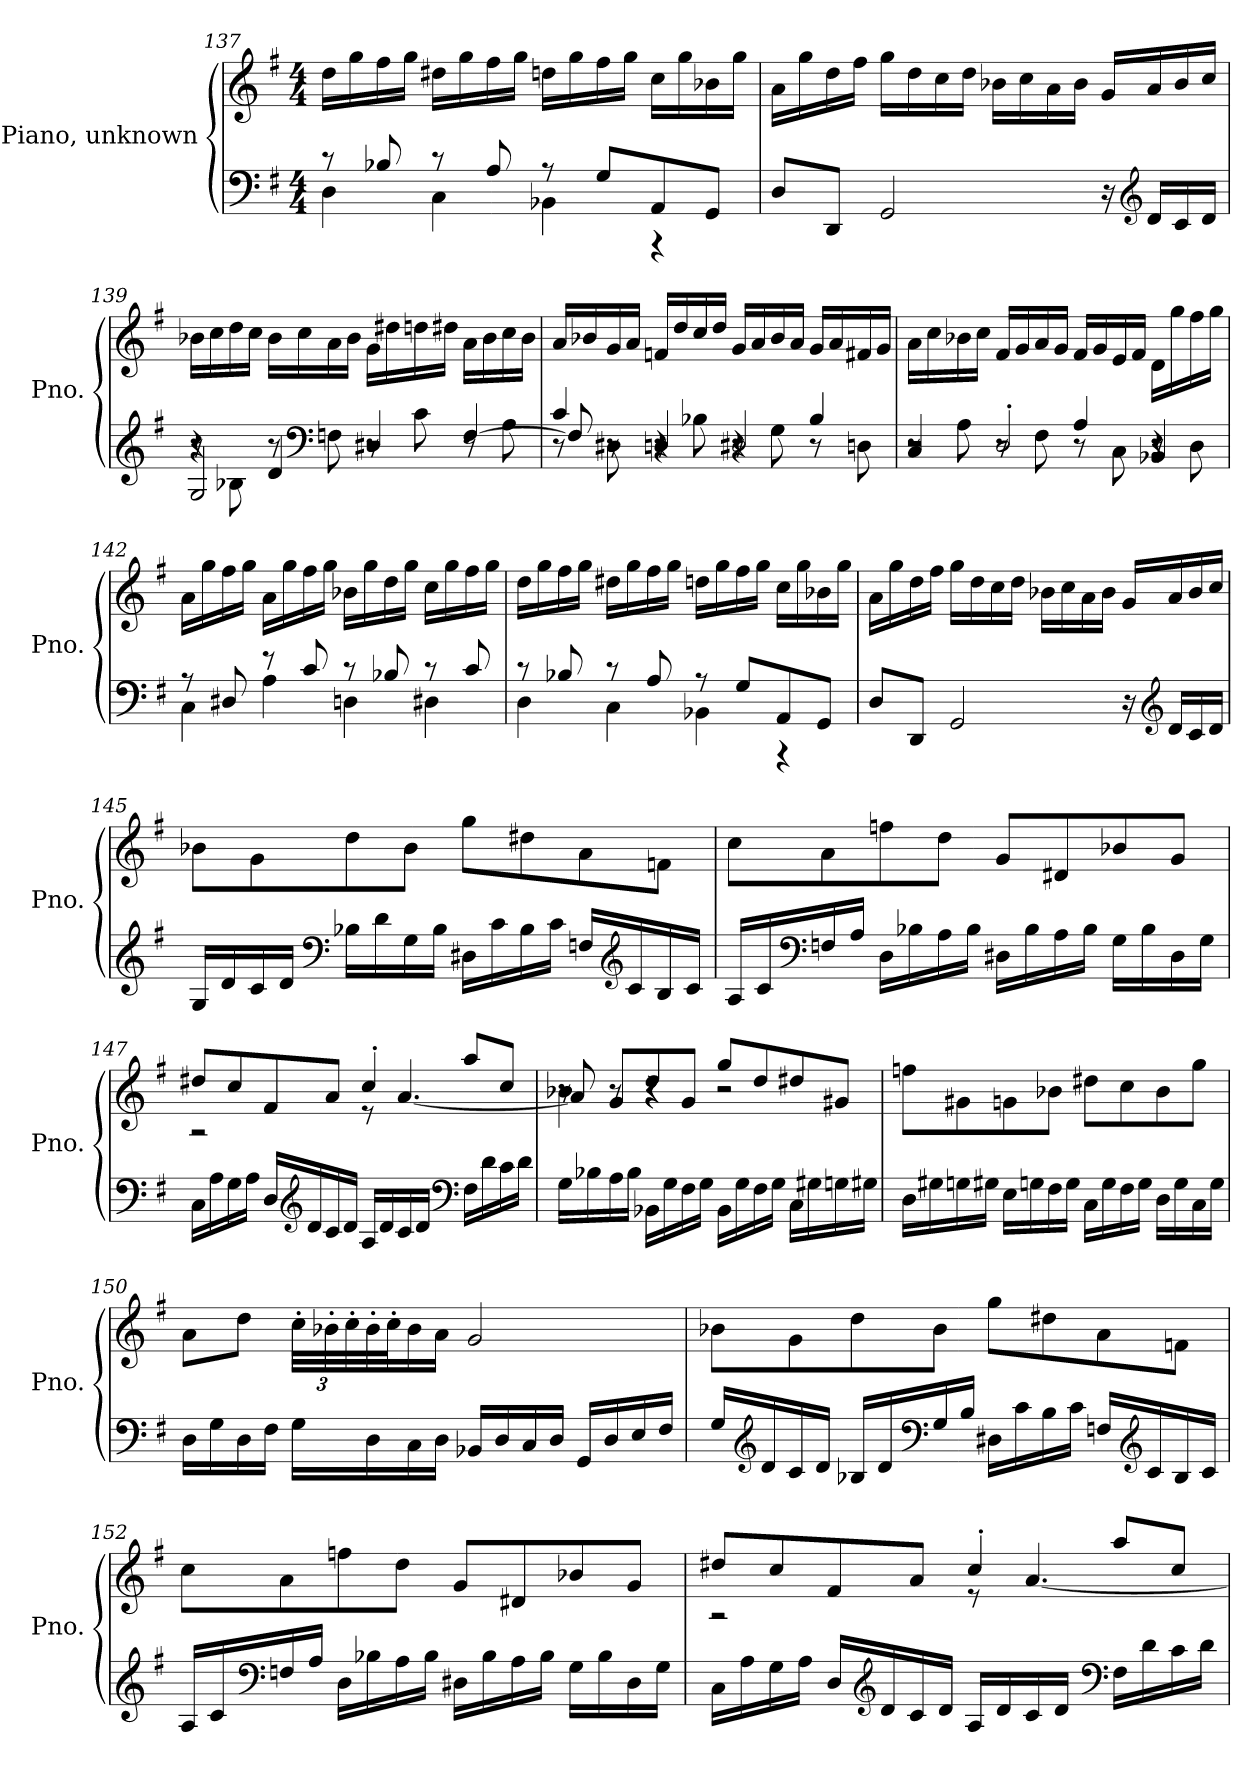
**kern	**kern
*part1	*part1
*staff2	*staff1
*I"Piano, unknown	*
*I'Pno.	*
!!LO:LB:g=z
*clefF4	*clefG2
*k[f#]	*k[f#]
*M4/4	*M4/4
=137	=137
*^	*
8r	4D\	16dd\LL
.	.	16gg\
8B-X/	.	16ff#\
.	.	16gg\JJ
8r	4C\	16dd#X\LL
.	.	16gg\
8A/	.	16ff#\
.	.	16gg\JJ
8r	4BB-X\	16ddn\LL
.	.	16gg\
8G/L	.	16ff#\
.	.	16gg\JJ
8AA/	4r	16cc\LL
.	.	16gg\
8GG/J	.	16b-X\
.	.	16gg\JJ
*v	*v	*
=138	=138
8D/L	16a\LL
.	16gg\
8DD/J	16dd\
.	16ff#\JJ
2GG/	16gg\LL
.	16dd\
.	16cc\
.	16dd\JJ
.	16b-X\LL
.	16cc\
.	16a\
.	16b-\JJ
16r	16g/LL
*clefG2	*
16d/LL	16a/
16c/	16b-/
16d/JJ	16cc/JJ
!!LO:LB:g=z
=139	=139
*^	*
*	*^	*
4r	8r	2G/	16b-X\LL
.	.	.	16cc\
.	8B-X\	.	16dd\
.	.	.	16cc\JJ
4d/	8r	.	16b-\LL
.	.	.	16cc\
*clefF4	*	*	*
.	8Fn\	.	16a\
.	.	.	16b-\JJ
2r	8r	4D#X/	16g\LL
.	.	.	16dd#X\
.	8c\	.	16ddn\
.	.	.	16dd#X\JJ
.	8r	[4F/	16a\LL
.	.	.	16b-\
.	8A\	.	16cc\
.	.	.	16b-\JJ
=140	=140	=140	=140
4c/	8r	8F/]	16a/LL
.	.	.	16b-X/
.	8D#X\	8r	16g/
.	.	.	16a/JJ
4r	8r	4Dn/	16fn/LL
.	.	.	16dd/
.	8B-X\	.	16cc/
.	.	.	16dd/JJ
4r	8r	2D#X/	16g/LL
.	.	.	16a/
.	8G\	.	16b-/
.	.	.	16a/JJ
4B-/	8r	.	16g/LL
.	.	.	16a/
.	8Dn\	.	16f#X/
.	.	.	16g/JJ
!!LO:PB:g=z
=141	=141	=141	=141
2r	8r	4C/	16a\LL
.	.	.	16cc\
.	8A\	.	16b-X\
.	.	.	16cc\JJ
.	8r	2D'/	16f#/LL
.	.	.	16g/
.	8F#\	.	16a/
.	.	.	16g/JJ
4A/	8r	.	16f#/LL
.	.	.	16g/
.	8C\	.	16e/
.	.	.	16f#/JJ
4r	8r	4BB-X/	16d\LL
.	.	.	16gg\
.	8D\	.	16ff#\
.	.	.	16gg\JJ
*	*v	*v	*
=142	=142	=142
8r	4C\	16a\LL
.	.	16gg\
8D#X/	.	16ff#\
.	.	16gg\JJ
8r	4A\	16a\LL
.	.	16gg\
8c/	.	16ff#\
.	.	16gg\JJ
8r	4Dn\	16b-X\LL
.	.	16gg\
8B-X/	.	16dd\
.	.	16gg\JJ
8r	4D#X\	16cc\LL
.	.	16gg\
8c/	.	16ff#\
.	.	16gg\JJ
!!LO:LB:g=z
=143	=143	=143
8r	4D\	16dd\LL
.	.	16gg\
8B-X/	.	16ff#\
.	.	16gg\JJ
8r	4C\	16dd#X\LL
.	.	16gg\
8A/	.	16ff#\
.	.	16gg\JJ
8r	4BB-X\	16ddn\LL
.	.	16gg\
8G/L	.	16ff#\
.	.	16gg\JJ
8AA/	4r	16cc\LL
.	.	16gg\
8GG/J	.	16b-X\
.	.	16gg\JJ
*v	*v	*
=144	=144
8D/L	16a\LL
.	16gg\
8DD/J	16dd\
.	16ff#\JJ
2GG/	16gg\LL
.	16dd\
.	16cc\
.	16dd\JJ
.	16b-X\LL
.	16cc\
.	16a\
.	16b-\JJ
16r	16g/LL
*clefG2	*
16d/LL	16a/
16c/	16b-/
16d/JJ	16cc/JJ
!!LO:LB:g=z
=145	=145
16G/LL	8b-X\L
16d/	.
16c/	8g\
16d/JJ	.
*clefF4	*
16B-X\LL	8dd\
16d\	.
16G\	8b-\J
16B-\JJ	.
16D#X\LL	8gg\L
16c\	.
16B-\	8dd#X\
16c\JJ	.
16Fn/LL	8a\
*clefG2	*
16c/	.
16B-/	8fn\J
16c/JJ	.
=146	=146
16A/LL	8cc\L
16c/	.
*clefF4	*
16Fn/	8a\
16A/JJ	.
16D\LL	8ffn\
16B-X\	.
16A\	8dd\J
16B-\JJ	.
16D#X\LL	8g/L
16B-\	.
16A\	8d#X/
16B-\JJ	.
16G\LL	8b-X/
16B-\	.
16D#\	8g/J
16G\JJ	.
!!LO:LB:g=z
=147	=147
*	*^
16C\LL	8dd#X/L	2r
16A\	.	.
16G\	8cc/	.
16A\JJ	.	.
16D/LL	8f#/	.
*clefG2	*	*
16d/	.	.
16c/	8a/J	.
16d/JJ	.	.
16A/LL	4cc'/	8r
16d/	.	.
16c/	.	[4.a/
16d/JJ	.	.
*clefF4	*	*
16F#\LL	8aa/L	.
16d\	.	.
16c\	8cc/J	.
16d\JJ	.	.
=148	=148	=148
*	*	*^
16G\LL	8r	4b-X\	8a/]
16B-X\	.	.	.
16A\	8g/L	.	8r
16B-\JJ	.	.	.
16BB-X\LL	8dd/	4r	4r
16G\	.	.	.
16F#\	8g/J	.	.
16G\JJ	.	.	.
16BB-\LL	8gg/L	2r	2r
16G\	.	.	.
16F#\	8dd/	.	.
16G\JJ	.	.	.
16C\LL	8dd#X/	.	.
16G#X\	.	.	.
16Gn\	8g#X/J	.	.
16G#X\JJ	.	.	.
*	*v	*v	*v
!!LO:LB:g=z
=149	=149
16D\LL	8ffn\L
16G#X\	.
16Gn\	8g#X\
16G#X\JJ	.
16E\LL	8gn\
16Gn\	.
16F#\	8b-X\J
16G\JJ	.
16C\LL	8dd#X\L
16G\	.
16F#\	8cc\
16G\JJ	.
16D\LL	8b-\
16G\	.
16C\	8gg\J
16G\JJ	.
=150	=150
16D\LL	8a\L
16G\	.
16D\	8dd\J
16F#\JJ	.
*	*Xbrackettup
16G\LL	48cc'\LLL
.	48b-X'\
.	48cc'\
16D\	32b-'\
.	32cc'\J
16C\	16b-\
16D\JJ	16a\JJ
16BB-X/LL	2g/
16D/	.
16C/	.
16D/JJ	.
16GG/LL	.
16D/	.
16E/	.
16F#/JJ	.
!!LO:LB:g=z
=151	=151
16G/LL	8b-X\L
*clefG2	*
16d/	.
16c/	8g\
16d/JJ	.
16B-X/LL	8dd\
16d/	.
*clefF4	*
16G/	8b-\J
16B-/JJ	.
16D#X\LL	8gg\L
16c\	.
16B-\	8dd#X\
16c\JJ	.
16Fn/LL	8a\
*clefG2	*
16c/	.
16B-/	8fn\J
16c/JJ	.
=152	=152
16A/LL	8cc\L
16c/	.
*clefF4	*
16Fn/	8a\
16A/JJ	.
16D\LL	8ffn\
16B-X\	.
16A\	8dd\J
16B-\JJ	.
16D#X\LL	8g/L
16B-\	.
16A\	8d#X/
16B-\JJ	.
16G\LL	8b-X/
16B-\	.
16D#\	8g/J
16G\JJ	.
!!LO:PB:g=z
=153	=153
*	*^
16C\LL	8dd#X/L	2r
16A\	.	.
16G\	8cc/	.
16A\JJ	.	.
16D/LL	8f#/	.
*clefG2	*	*
16d/	.	.
16c/	8a/J	.
16d/JJ	.	.
16A/LL	4cc'/	8r
16d/	.	.
16c/	.	[4.a/
16d/JJ	.	.
*clefF4	*	*
16F#\LL	8aa/L	.
16d\	.	.
16c\	8cc/J	.
16d\JJ	.	.
*	*v	*v
=	=
*-	*-
